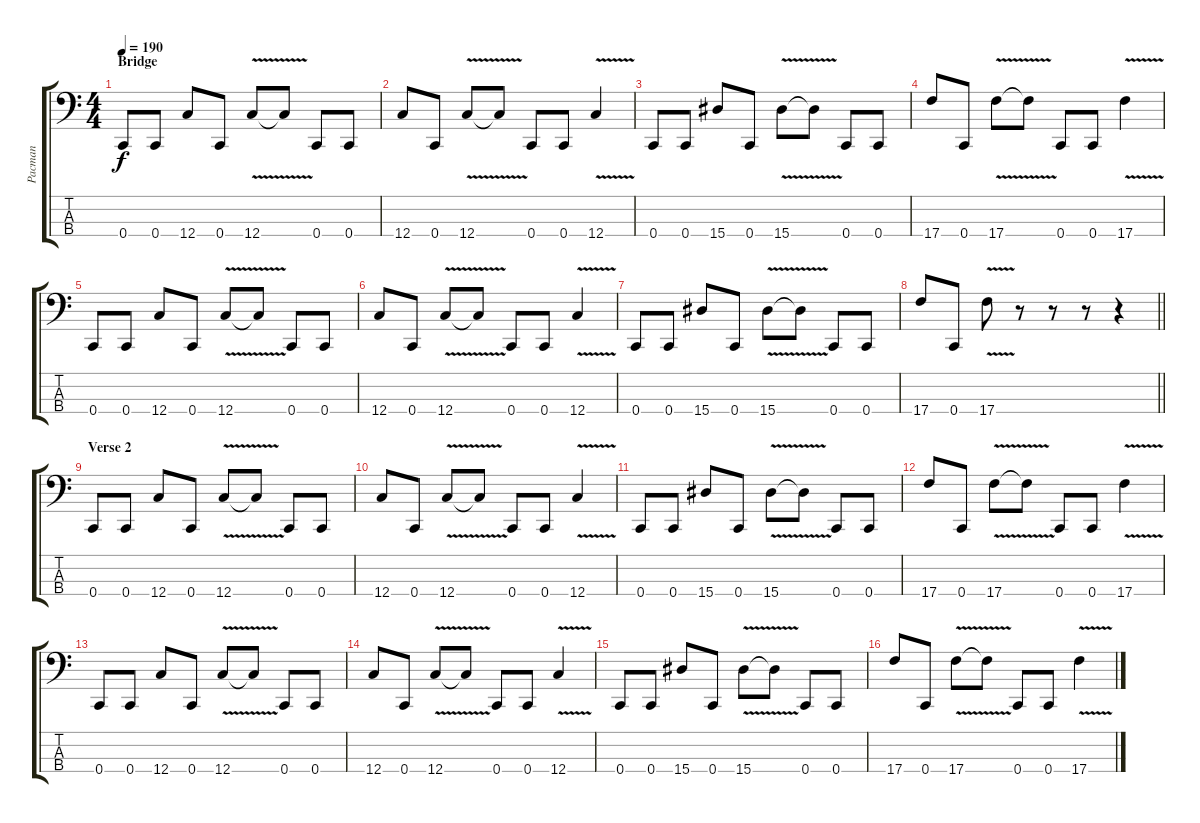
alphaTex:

\track ("Pacman" "Pacman") {instrument electricbasspick}
\staff {score tabs}
\tuning (F2 C2 G1 C1) {hide}
\ts (4 4)
\section ("" "Bridge")
\tempo 190
\clef f4
\ks c
0.4.8{dy f} 0.4.8 12.4.8 0.4.8 12.4{v}.8 12.4{t}.8 0.4.8 0.4.8 |
12.4.8 0.4.8 12.4{v}.8 12.4{t}.8 0.4.8 0.4.8 12.4{v}.4 |
0.4.8 0.4.8 15.4.8 0.4.8 15.4{v}.8 15.4{t}.8 0.4.8 0.4.8 |
17.4.8 0.4.8 17.4{v}.8 17.4{t}.8 0.4.8 0.4.8 17.4{v}.4 |
0.4.8 0.4.8 12.4.8 0.4.8 12.4{v}.8 12.4{t}.8 0.4.8 0.4.8 |
12.4.8 0.4.8 12.4{v}.8 12.4{t}.8 0.4.8 0.4.8 12.4{v}.4 |
0.4.8 0.4.8 15.4.8 0.4.8 15.4{v}.8 15.4{t}.8 0.4.8 0.4.8 |
\barLineRight lightlight
17.4.8 0.4.8 17.4{v}.8 r.8 r.8 r.8 r.4 |
\section ("" "Verse 2")
0.4.8 0.4.8 12.4.8 0.4.8 12.4{v}.8 12.4{t}.8 0.4.8 0.4.8 |
12.4.8 0.4.8 12.4{v}.8 12.4{t}.8 0.4.8 0.4.8 12.4{v}.4 |
0.4.8 0.4.8 15.4.8 0.4.8 15.4{v}.8 15.4{t}.8 0.4.8 0.4.8 |
17.4.8 0.4.8 17.4{v}.8 17.4{t}.8 0.4.8 0.4.8 17.4{v}.4 |
0.4.8 0.4.8 12.4.8 0.4.8 12.4{v}.8 12.4{t}.8 0.4.8 0.4.8 |
12.4.8 0.4.8 12.4{v}.8 12.4{t}.8 0.4.8 0.4.8 12.4{v}.4 |
0.4.8 0.4.8 15.4.8 0.4.8 15.4{v}.8 15.4{t}.8 0.4.8 0.4.8 |
17.4.8 0.4.8 17.4{v}.8 17.4{t}.8 0.4.8 0.4.8 17.4{v}.4
